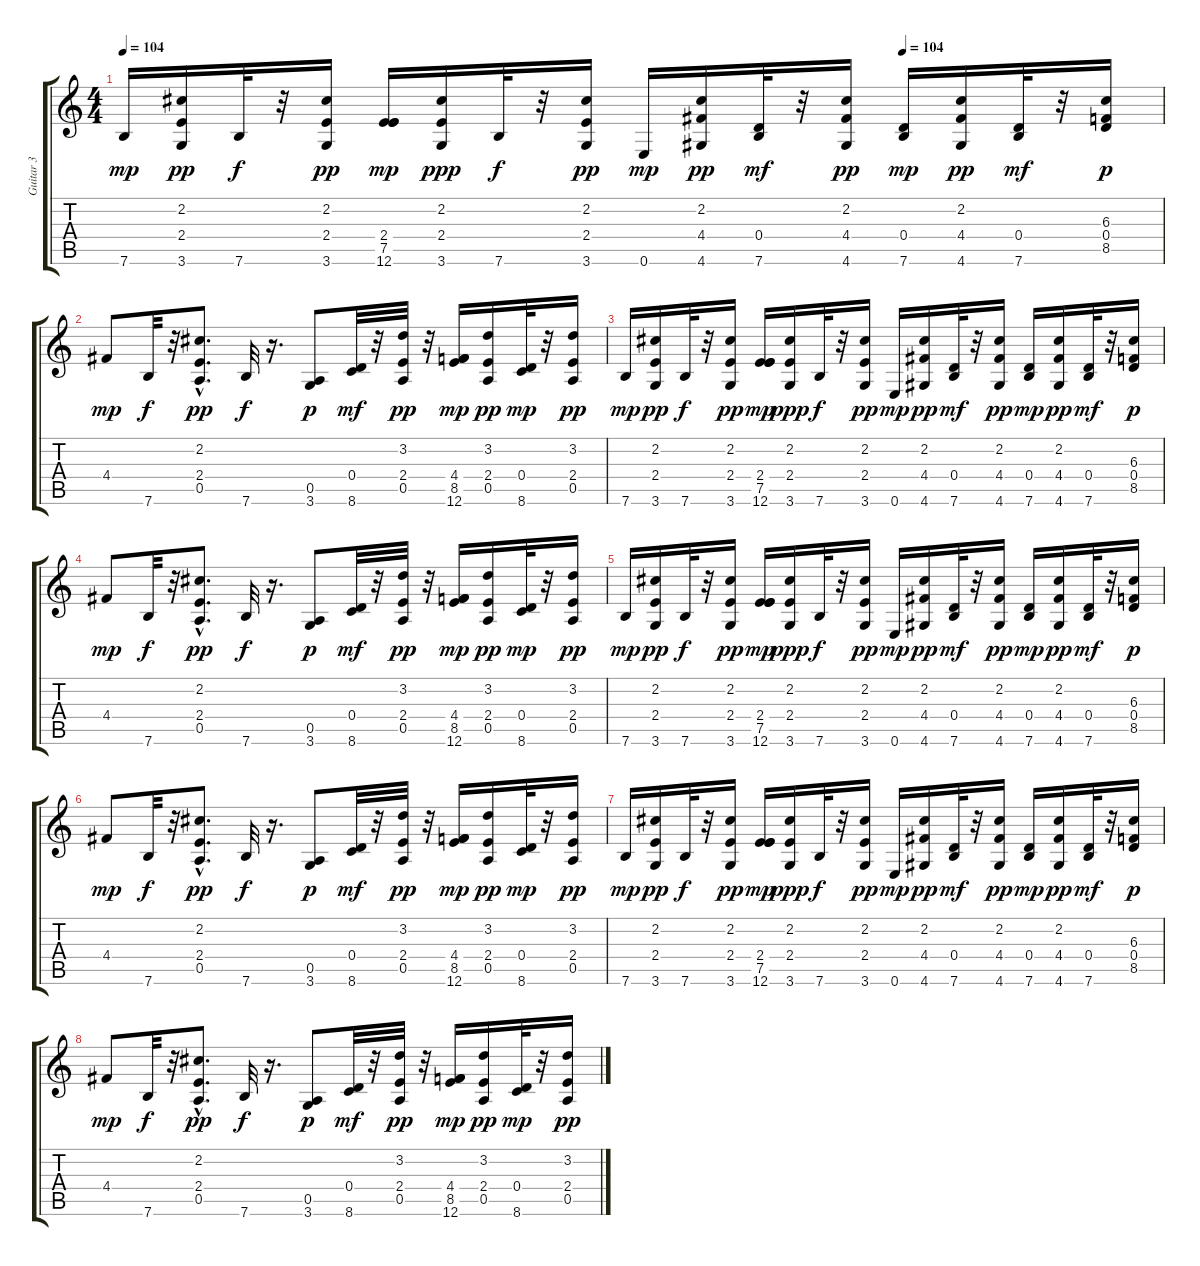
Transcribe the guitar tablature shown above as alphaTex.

\track ("Guitar 3" "Guitar 3") {instrument acousticguitarnylon}
\staff {score tabs}
\tuning (E4 B3 G3 D3 A2 E2) {hide}
\ts (4 4)
\tempo 104
\tempo (104 0.75)
\clef g2
\ks c
7.6.16{dy mp} (2.2 2.4 3.6).16{dy pp} 7.6.32{dy f} r.32 (2.2 2.4 3.6).16{dy pp} (2.4 7.5 12.6).16{dy mp} (2.2 2.4 3.6).16{dy ppp} 7.6.32{dy f} r.32 (2.2 2.4 3.6).16{dy pp} 0.6.16{dy mp} (2.2 4.4 4.6).16{dy pp} (0.4 7.6).32{dy mf} r.32 (2.2 4.4 4.6).16{dy pp} (0.4 7.6).16{dy mp} (2.2 4.4 4.6).16{dy pp} (0.4 7.6).32{dy mf} r.32 (6.3 0.4 8.5).16{dy p} |
4.4.8{dy mp} 7.6.32{dy f} r.32 (2.2{hac} 2.4{hac} 0.5{hac}).8{d dy pp} 7.6.32{dy f} r.16{d} (0.5 3.6).8{dy p} (0.4 8.6).32{dy mf} r.32 (3.2 2.4 0.5).32{dy pp} r.32 (4.4 8.5 12.6).16{dy mp} (3.2 2.4 0.5).16{dy pp} (0.4 8.6).32{dy mp} r.32 (3.2 2.4 0.5).16{dy pp} |
7.6.16{dy mp} (2.2 2.4 3.6).16{dy pp} 7.6.32{dy f} r.32 (2.2 2.4 3.6).16{dy pp} (2.4 7.5 12.6).16{dy mp} (2.2 2.4 3.6).16{dy ppp} 7.6.32{dy f} r.32 (2.2 2.4 3.6).16{dy pp} 0.6.16{dy mp} (2.2 4.4 4.6).16{dy pp} (0.4 7.6).32{dy mf} r.32 (2.2 4.4 4.6).16{dy pp} (0.4 7.6).16{dy mp} (2.2 4.4 4.6).16{dy pp} (0.4 7.6).32{dy mf} r.32 (6.3 0.4 8.5).16{dy p} |
4.4.8{dy mp} 7.6.32{dy f} r.32 (2.2{hac} 2.4{hac} 0.5{hac}).8{d dy pp} 7.6.32{dy f} r.16{d} (0.5 3.6).8{dy p} (0.4 8.6).32{dy mf} r.32 (3.2 2.4 0.5).32{dy pp} r.32 (4.4 8.5 12.6).16{dy mp} (3.2 2.4 0.5).16{dy pp} (0.4 8.6).32{dy mp} r.32 (3.2 2.4 0.5).16{dy pp} |
7.6.16{dy mp} (2.2 2.4 3.6).16{dy pp} 7.6.32{dy f} r.32 (2.2 2.4 3.6).16{dy pp} (2.4 7.5 12.6).16{dy mp} (2.2 2.4 3.6).16{dy ppp} 7.6.32{dy f} r.32 (2.2 2.4 3.6).16{dy pp} 0.6.16{dy mp} (2.2 4.4 4.6).16{dy pp} (0.4 7.6).32{dy mf} r.32 (2.2 4.4 4.6).16{dy pp} (0.4 7.6).16{dy mp} (2.2 4.4 4.6).16{dy pp} (0.4 7.6).32{dy mf} r.32 (6.3 0.4 8.5).16{dy p} |
4.4.8{dy mp} 7.6.32{dy f} r.32 (2.2{hac} 2.4{hac} 0.5{hac}).8{d dy pp} 7.6.32{dy f} r.16{d} (0.5 3.6).8{dy p} (0.4 8.6).32{dy mf} r.32 (3.2 2.4 0.5).32{dy pp} r.32 (4.4 8.5 12.6).16{dy mp} (3.2 2.4 0.5).16{dy pp} (0.4 8.6).32{dy mp} r.32 (3.2 2.4 0.5).16{dy pp} |
7.6.16{dy mp} (2.2 2.4 3.6).16{dy pp} 7.6.32{dy f} r.32 (2.2 2.4 3.6).16{dy pp} (2.4 7.5 12.6).16{dy mp} (2.2 2.4 3.6).16{dy ppp} 7.6.32{dy f} r.32 (2.2 2.4 3.6).16{dy pp} 0.6.16{dy mp} (2.2 4.4 4.6).16{dy pp} (0.4 7.6).32{dy mf} r.32 (2.2 4.4 4.6).16{dy pp} (0.4 7.6).16{dy mp} (2.2 4.4 4.6).16{dy pp} (0.4 7.6).32{dy mf} r.32 (6.3 0.4 8.5).16{dy p} |
4.4.8{dy mp} 7.6.32{dy f} r.32 (2.2{hac} 2.4{hac} 0.5{hac}).8{d dy pp} 7.6.32{dy f} r.16{d} (0.5 3.6).8{dy p} (0.4 8.6).32{dy mf} r.32 (3.2 2.4 0.5).32{dy pp} r.32 (4.4 8.5 12.6).16{dy mp} (3.2 2.4 0.5).16{dy pp} (0.4 8.6).32{dy mp} r.32 (3.2 2.4 0.5).16{dy pp}
